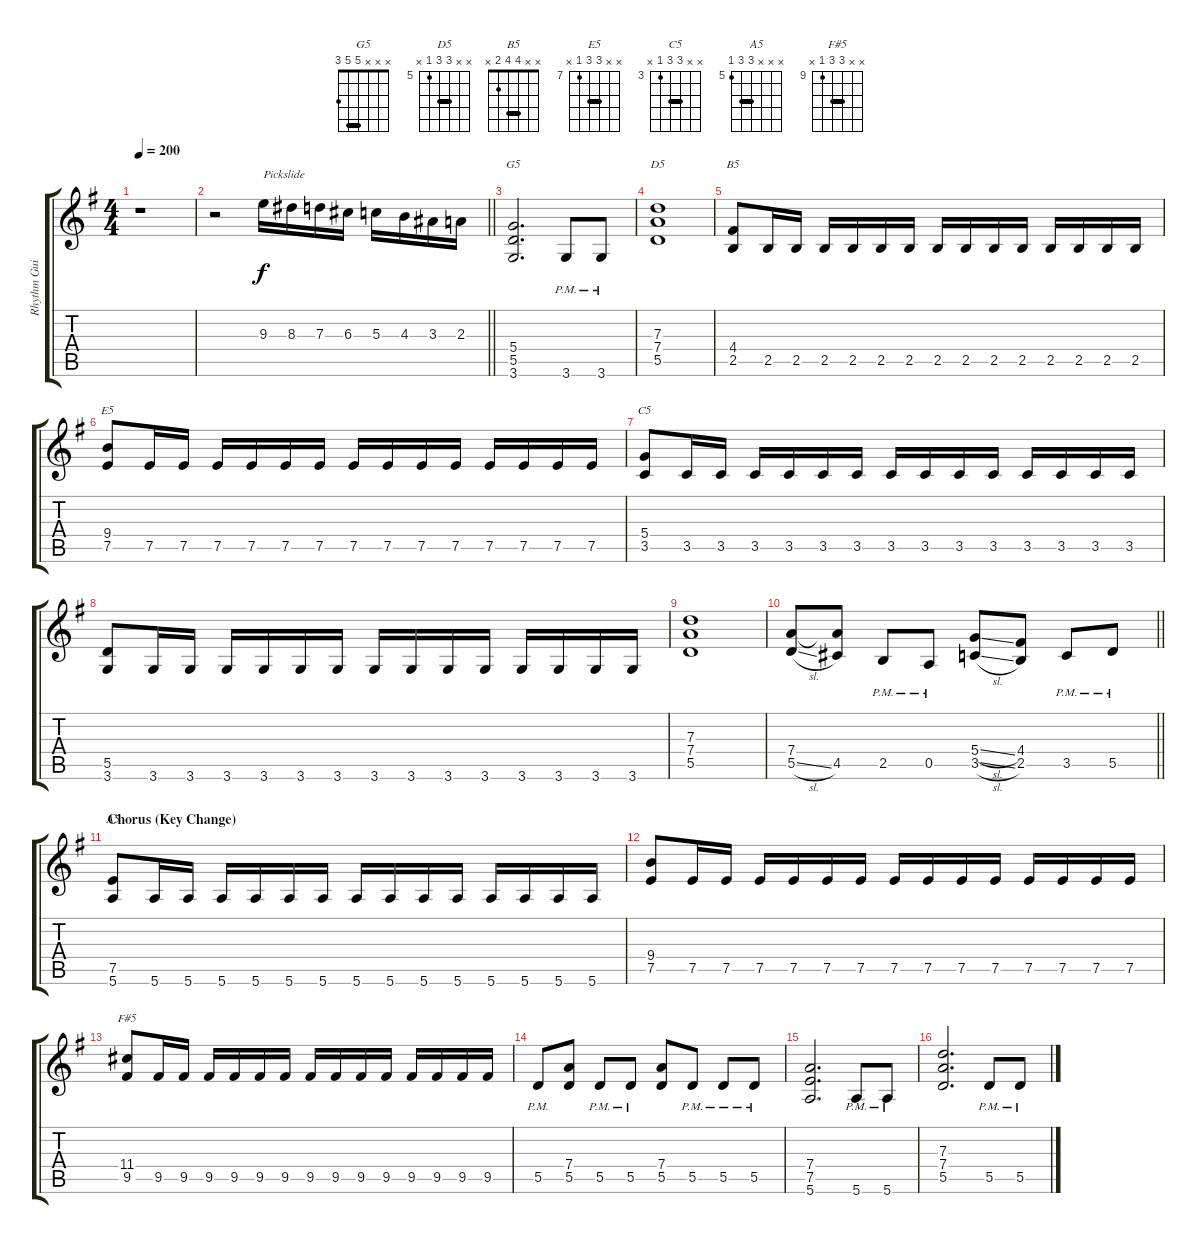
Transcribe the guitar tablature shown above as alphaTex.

\track ("Rhythm Guitar B" "Rhythm Gui") {instrument distortionguitar}
\staff {score tabs}
\tuning (E4 B3 G3 D3 A2 E2) {hide}
\chord ("G5" x x x 5 5 3) {barre 5}
\chord ("D5" x x 7 7 5 x) {firstfret 5 barre 7}
\chord ("B5" x x 4 4 2 x) {barre 4}
\chord ("E5" x x 9 9 7 x) {firstfret 7 barre 9}
\chord ("C5" x x 5 5 3 x) {firstfret 3 barre 5}
\chord ("A5" x x x 7 7 5) {firstfret 5 barre 7}
\chord ("F#5" x x 11 11 9 x) {firstfret 9 barre 11}
\ts (4 4)
\tempo 200
\clef g2
\ks g
r.1{dy f} |
\barLineRight lightlight
r.2 9.3.16{txt "Pickslide" instrument guitarfretnoise} 8.3.16 7.3.16 6.3.16 5.3.16 4.3.16 3.3.16 2.3.16 |
\section ("" "")
(5.4 5.5 3.6).2{d ch "G5" instrument distortionguitar} 3.6{pm}.8 3.6{pm}.8 |
(7.3 7.4 5.5).1{ch "D5"} |
(4.4 2.5).8{ch "B5"} 2.5.16 2.5.16 2.5.16 2.5.16 2.5.16 2.5.16 2.5.16 2.5.16 2.5.16 2.5.16 2.5.16 2.5.16 2.5.16 2.5.16 |
(9.4 7.5).8{ch "E5"} 7.5.16 7.5.16 7.5.16 7.5.16 7.5.16 7.5.16 7.5.16 7.5.16 7.5.16 7.5.16 7.5.16 7.5.16 7.5.16 7.5.16 |
(5.4 3.5).8{ch "C5"} 3.5.16 3.5.16 3.5.16 3.5.16 3.5.16 3.5.16 3.5.16 3.5.16 3.5.16 3.5.16 3.5.16 3.5.16 3.5.16 3.5.16 |
(5.5 3.6).8 3.6.16 3.6.16 3.6.16 3.6.16 3.6.16 3.6.16 3.6.16 3.6.16 3.6.16 3.6.16 3.6.16 3.6.16 3.6.16 3.6.16 |
(7.3 7.4 5.5).1 |
\barLineRight lightlight
(7.4 5.5{sl}).8 (7.4{t} 4.5).8 2.5{pm}.8 0.5{pm}.8 (5.4{sl} 3.5{sl}).8 (4.4 2.5).8 3.5{pm}.8 5.5{pm}.8 |
\section ("" "Chorus (Key Change)")
(7.5 5.6).8{ch "A5"} 5.6.16 5.6.16 5.6.16 5.6.16 5.6.16 5.6.16 5.6.16 5.6.16 5.6.16 5.6.16 5.6.16 5.6.16 5.6.16 5.6.16 |
(9.4 7.5).8 7.5.16 7.5.16 7.5.16 7.5.16 7.5.16 7.5.16 7.5.16 7.5.16 7.5.16 7.5.16 7.5.16 7.5.16 7.5.16 7.5.16 |
(11.4 9.5).8{ch "F#5"} 9.5.16 9.5.16 9.5.16 9.5.16 9.5.16 9.5.16 9.5.16 9.5.16 9.5.16 9.5.16 9.5.16 9.5.16 9.5.16 9.5.16 |
5.5{pm}.8 (7.4 5.5).8 5.5{pm}.8 5.5{pm}.8 (7.4 5.5).8 5.5{pm}.8 5.5{pm}.8 5.5{pm}.8 |
(7.4 7.5 5.6).2{d} 5.6{pm}.8 5.6{pm}.8 |
(7.3 7.4 5.5).2{d} 5.5{pm}.8 5.5{pm}.8
